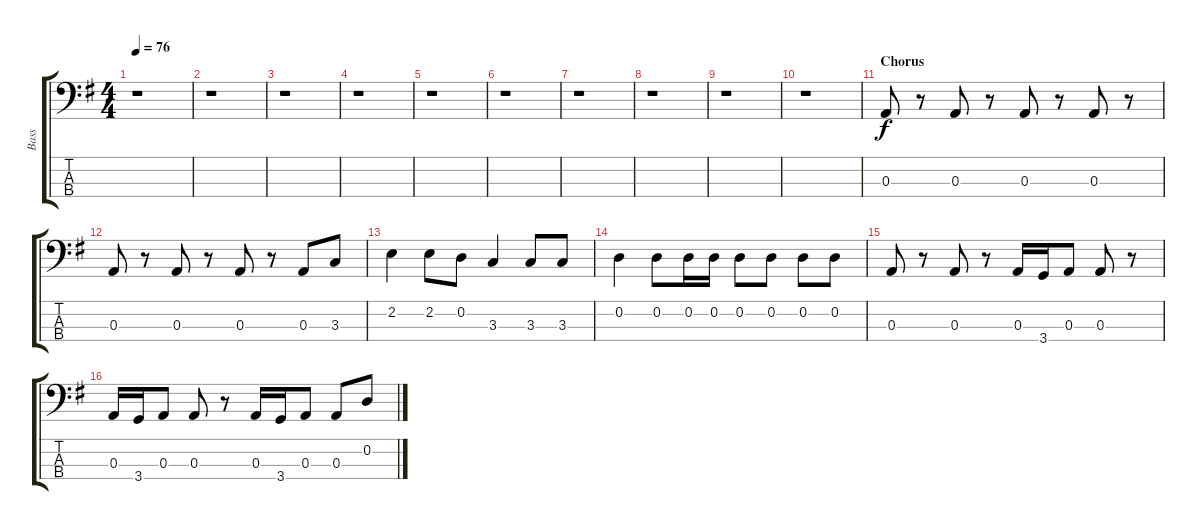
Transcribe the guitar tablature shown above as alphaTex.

\track ("Bass" "Bass") {instrument electricbasspick}
\staff {score tabs}
\tuning (G2 D2 A1 E1) {hide}
\ts (4 4)
\tempo 76
\clef f4
\ks eminor
r.1{dy f} |
r.1 |
r.1 |
r.1 |
r.1 |
r.1 |
r.1 |
r.1 |
r.1 |
r.1 |
\section ("" "Chorus")
0.3.8 r.8 0.3.8 r.8 0.3.8 r.8 0.3.8 r.8 |
0.3.8 r.8 0.3.8 r.8 0.3.8 r.8 0.3.8 3.3.8 |
2.2.4 2.2.8 0.2.8 3.3.4 3.3.8 3.3.8 |
0.2.4 0.2.8 0.2.16 0.2.16 0.2.8 0.2.8 0.2.8 0.2.8 |
0.3.8 r.8 0.3.8 r.8 0.3.16 3.4.16 0.3.8 0.3.8 r.8 |
0.3.16 3.4.16 0.3.8 0.3.8 r.8 0.3.16 3.4.16 0.3.8 0.3.8 0.2.8
